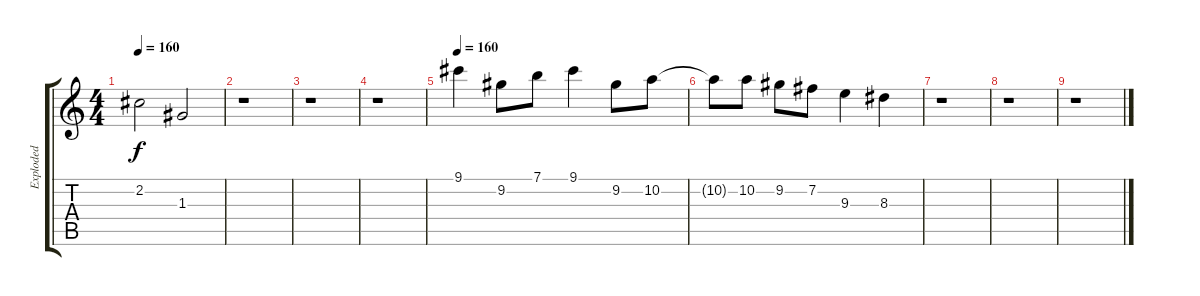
\track ("Exploded" "Exploded") {instrument overdrivenguitar}
\staff {score tabs}
\tuning (E4 B3 G3 D3 A2 E2) {hide}
\ts (4 4)
\tempo 160
\clef g2
\ks c
2.2.2{dy f} 1.3.2 |
r.1 |
r.1 |
r.1 |
\tempo 160
9.1.4 9.2.8 7.1.8 9.1.4 9.2.8 10.2.8 |
10.2{t}.8 10.2.8 9.2.8 7.2.8 9.3.4 8.3.4 |
r.1 |
r.1 |
r.1
